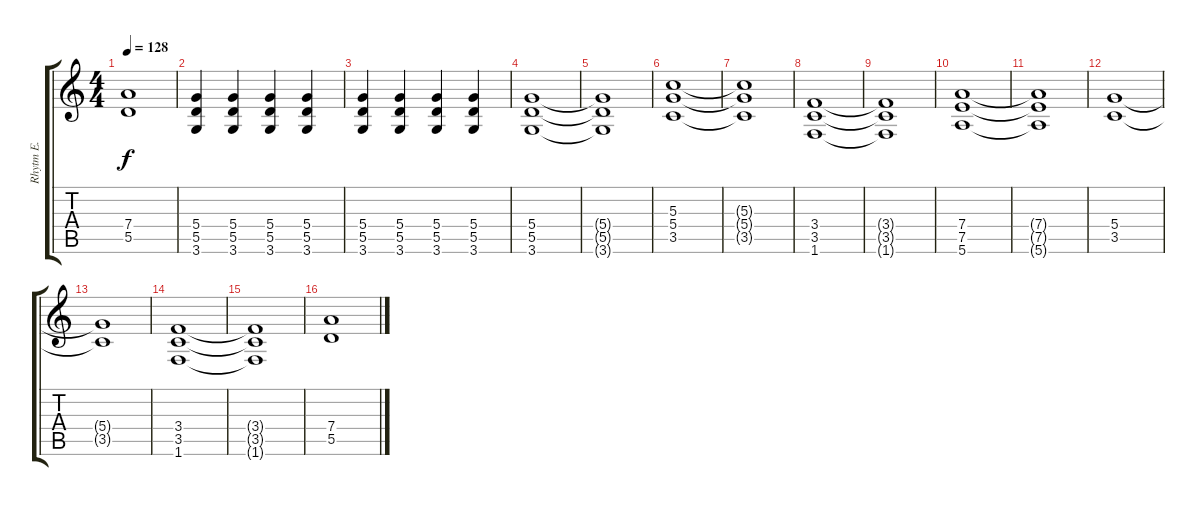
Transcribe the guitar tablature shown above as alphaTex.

\track ("Rhytm E." "Rhytm E.") {instrument distortionguitar}
\staff {score tabs}
\tuning (E4 B3 G3 D3 A2 E2) {hide}
\ts (4 4)
\tempo 128
\clef g2
\ks c
(7.4{t} 5.5{t}).1{dy f} |
(5.4 5.5 3.6).4 (5.4 5.5 3.6).4 (5.4 5.5 3.6).4 (5.4 5.5 3.6).4 |
(5.4 5.5 3.6).4 (5.4 5.5 3.6).4 (5.4 5.5 3.6).4 (5.4 5.5 3.6).4 |
(5.4 5.5 3.6).1 |
(5.4{t} 5.5{t} 3.6{t}).1 |
(5.3 5.4 3.5).1 |
(5.3{t} 5.4{t} 3.5{t}).1 |
(3.4 3.5 1.6).1 |
(3.4{t} 3.5{t} 1.6{t}).1 |
(7.4 7.5 5.6).1 |
(7.4{t} 7.5{t} 5.6{t}).1 |
(5.4 3.5).1 |
(5.4{t} 3.5{t}).1 |
(3.4 3.5 1.6).1 |
(3.4{t} 3.5{t} 1.6{t}).1 |
(7.4 5.5).1
